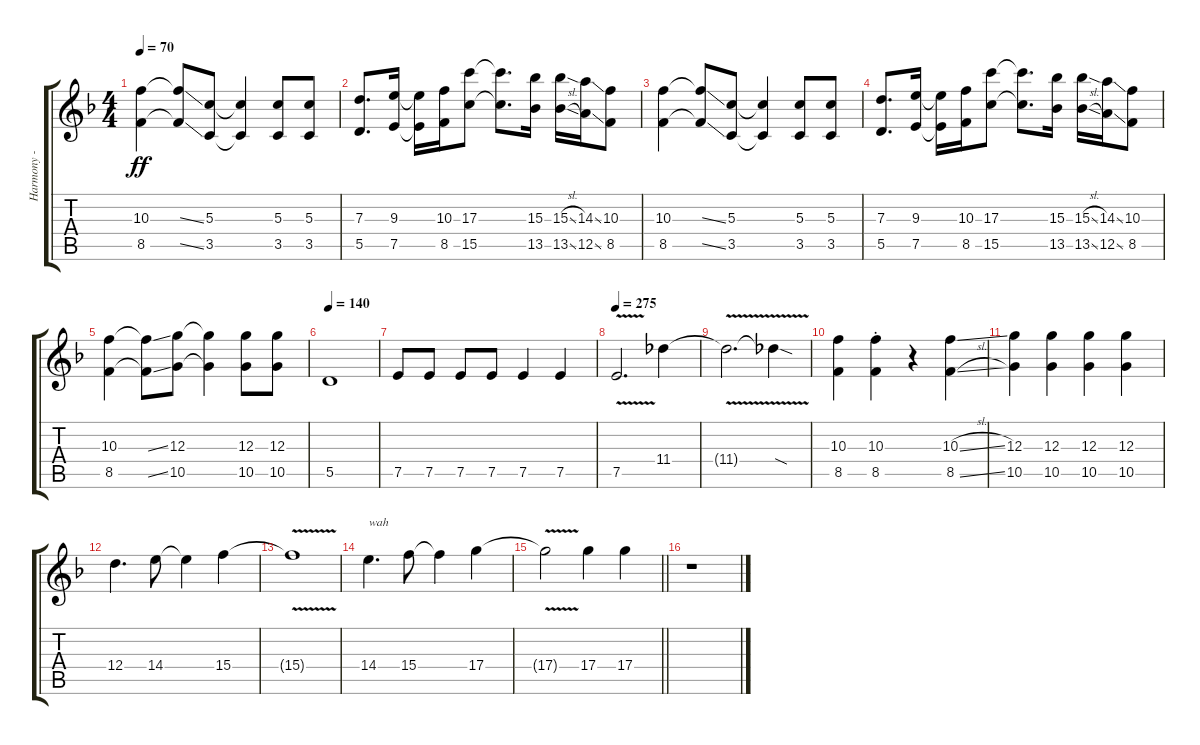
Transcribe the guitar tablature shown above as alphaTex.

\track ("Harmony - right" "Harmony - ") {instrument distortionguitar}
\staff {score tabs}
\tuning (E4 B3 G3 D3 A2 E2) {hide}
\ts (4 4)
\tempo 70
\clef g2
\ks dminor
(10.3 8.5).4{dy ff} (10.3{ss t} 8.5{ss t}).8 (5.3 3.5).8 (5.3{t} 3.5{t}).4 (5.3 3.5).8 (5.3 3.5).8 |
(7.3 5.5).8{d} (9.3 7.5).16 (9.3{t} 7.5{t}).16 (10.3 8.5).16 (17.3 15.5).8 (17.3{t} 15.5{t}).8{d} (15.3 13.5).16 (15.3{sl} 13.5{sl}).16 (14.3{ss} 12.5{ss}).16 (10.3 8.5).8 |
(10.3 8.5).4 (10.3{ss t} 8.5{ss t}).8 (5.3 3.5).8 (5.3{t} 3.5{t}).4 (5.3 3.5).8 (5.3 3.5).8 |
(7.3 5.5).8{d} (9.3 7.5).16 (9.3{t} 7.5{t}).16 (10.3 8.5).16 (17.3 15.5).8 (17.3{t} 15.5{t}).8{d} (15.3 13.5).16 (15.3{sl} 13.5{sl}).16 (14.3{ss} 12.5{ss}).16 (10.3 8.5).8 |
(10.3 8.5).4 (10.3{ss t} 8.5{ss t}).8 (12.3 10.5).8 (12.3{t} 10.5{t}).4 (12.3 10.5).8 (12.3 10.5).8 |
\tempo 140
5.5.1 |
7.5.8 7.5.8 7.5.8 7.5.8 7.5.4 7.5.4 |
\tempo 275
7.5{v}.2{d} 11.4.4 |
11.4{v t}.2{d} 11.4{sod t}.4 |
(10.3 8.5).4 (10.3{st} 8.5{st}).4 r.4 (10.3{sl} 8.5{sl}).4 |
(12.3 10.5).4 (12.3 10.5).4 (12.3 10.5).4 (12.3 10.5).4 |
12.4.4{d} 14.4.8 14.4{t}.4 15.4.4 |
15.4{v t}.1 |
14.4.4{d txt "wah"} 15.4.8 15.4{t}.4 17.4.4 |
\barLineRight lightlight
17.4{v t}.2 17.4.4 17.4.4 |
r.1
